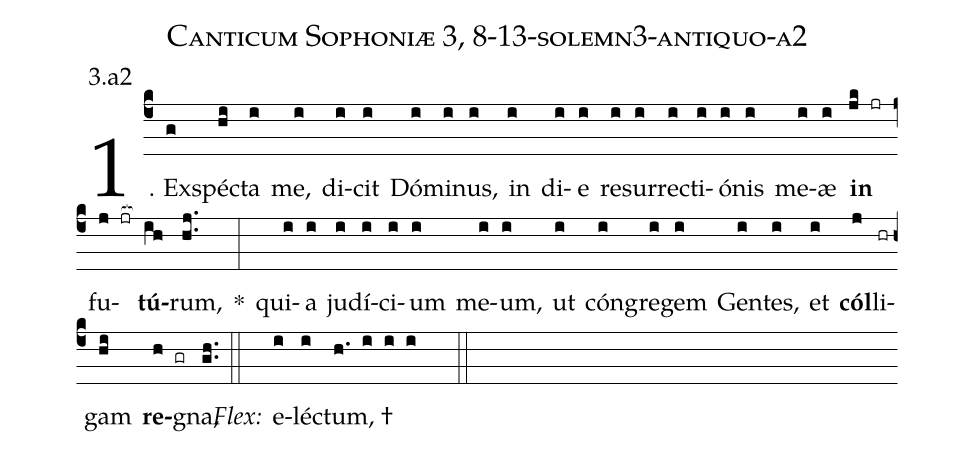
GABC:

name: Canticum Sophoniæ 3, 8-13-solemn3-antiquo-a2;
annotation: 3.a2;
%%
(c4)1. Ex(g)spéc(hi)ta(i) me,(i) di(i)cit(i) Dó(i)mi(i)nus,(i) in(i) di(i)e(i) re(i)sur(i)rec(i)ti(i)ó(i)nis(i) me(i)æ(i) <b>in</b>(jk jr) fu(j jr[ocb:1{])<b>tú</b>(ih[ocb:0}])rum,(hj..) *(:) qui(i)a(i) ju(i)dí(i)ci(i)um(i) me(i)um,(i) ut(i) cón(i)gre(i)gem(i) Gen(i)tes,(i) et(i) <b>cól</b>(j)li(hr)gam(hi) <b>re</b>(h gr)gna,(gh..) (::)
<i>Flex:</i>()  e(i)léc(i)tum, †(h. i i i  ::)
